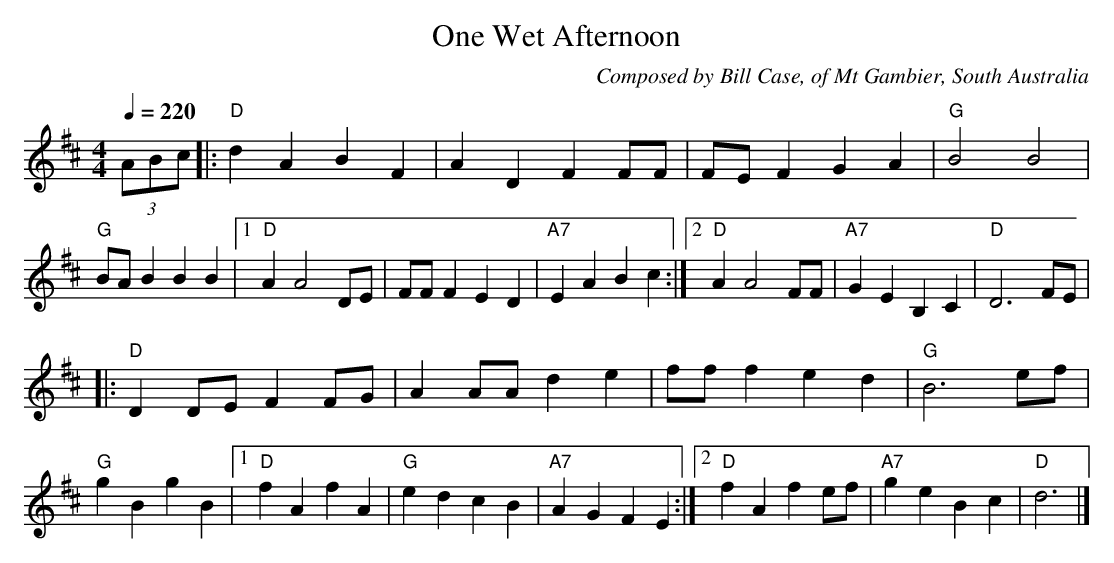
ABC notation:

X:1
T:One Wet Afternoon
M:4/4
L:1/4
Q:220
C:Composed by Bill Case, of Mt Gambier, South Australia
K:D
(3A/B/c/|:"D"dABF|ADFF/F/|F/E/FGA|"G"B2B2|
"G"B/A/BBB|1"D"AA2D/E/|F/F/FED|"A7"EABc:|2"D"AA2F/F/|"A7"GEB,C|"D"D3F/E/|
|:"D"DD/E/FF/G/|AA/A/de|f/f/fed|"G"B3e/f/|
"G"gBgB|1"D"fAfA|"G"edcB|"A7"AGFE:|2"D"fAfe/f/|"A7"geBc|"D"d3|]
